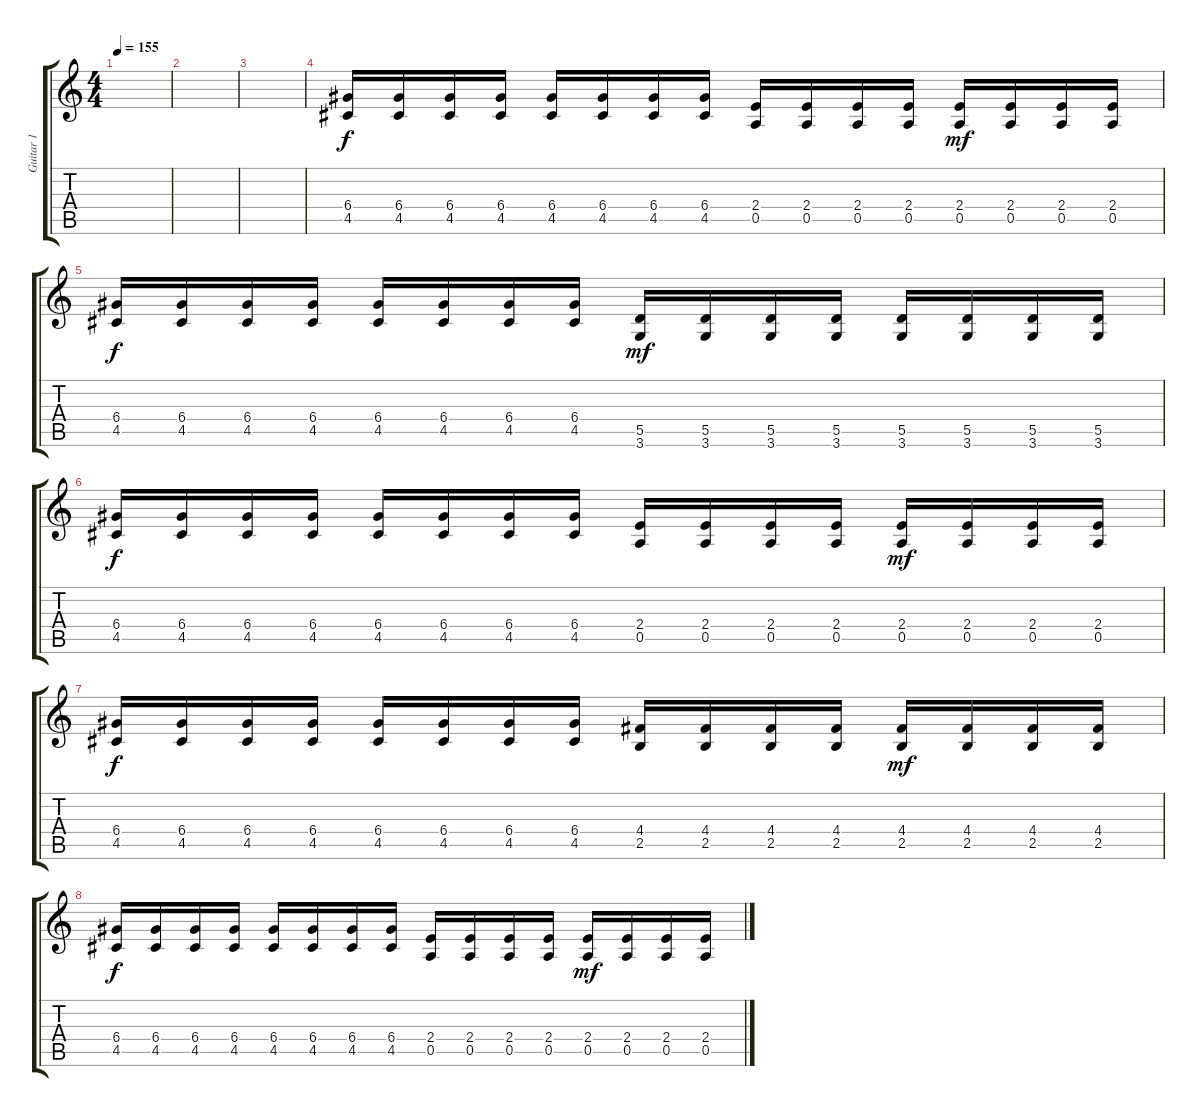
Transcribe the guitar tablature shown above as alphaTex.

\track ("Guitar 1" "Guitar 1") {instrument distortionguitar}
\staff {score tabs}
\tuning (E4 B3 G3 D3 A2 E2) {hide}
\ts (4 4)
\tempo 155
\clef g2
\ks c
|
|
|
(6.4 4.5).16 (6.4 4.5).16 (6.4 4.5).16 (6.4 4.5).16 (6.4 4.5).16 (6.4 4.5).16 (6.4 4.5).16 (6.4 4.5).16 (2.4 0.5).16 (2.4 0.5).16 (2.4 0.5).16 (2.4 0.5).16 (2.4 0.5).16{dy mf} (2.4 0.5).16 (2.4 0.5).16 (2.4 0.5).16 |
(6.4 4.5).16{dy f} (6.4 4.5).16 (6.4 4.5).16 (6.4 4.5).16 (6.4 4.5).16 (6.4 4.5).16 (6.4 4.5).16 (6.4 4.5).16 (5.5 3.6).16{dy mf} (5.5 3.6).16 (5.5 3.6).16 (5.5 3.6).16 (5.5 3.6).16 (5.5 3.6).16 (5.5 3.6).16 (5.5 3.6).16 |
(6.4 4.5).16{dy f} (6.4 4.5).16 (6.4 4.5).16 (6.4 4.5).16 (6.4 4.5).16 (6.4 4.5).16 (6.4 4.5).16 (6.4 4.5).16 (2.4 0.5).16 (2.4 0.5).16 (2.4 0.5).16 (2.4 0.5).16 (2.4 0.5).16{dy mf} (2.4 0.5).16 (2.4 0.5).16 (2.4 0.5).16 |
(6.4 4.5).16{dy f} (6.4 4.5).16 (6.4 4.5).16 (6.4 4.5).16 (6.4 4.5).16 (6.4 4.5).16 (6.4 4.5).16 (6.4 4.5).16 (4.4 2.5).16 (4.4 2.5).16 (4.4 2.5).16 (4.4 2.5).16 (4.4 2.5).16{dy mf} (4.4 2.5).16 (4.4 2.5).16 (4.4 2.5).16 |
(6.4 4.5).16{dy f} (6.4 4.5).16 (6.4 4.5).16 (6.4 4.5).16 (6.4 4.5).16 (6.4 4.5).16 (6.4 4.5).16 (6.4 4.5).16 (2.4 0.5).16 (2.4 0.5).16 (2.4 0.5).16 (2.4 0.5).16 (2.4 0.5).16{dy mf} (2.4 0.5).16 (2.4 0.5).16 (2.4 0.5).16
